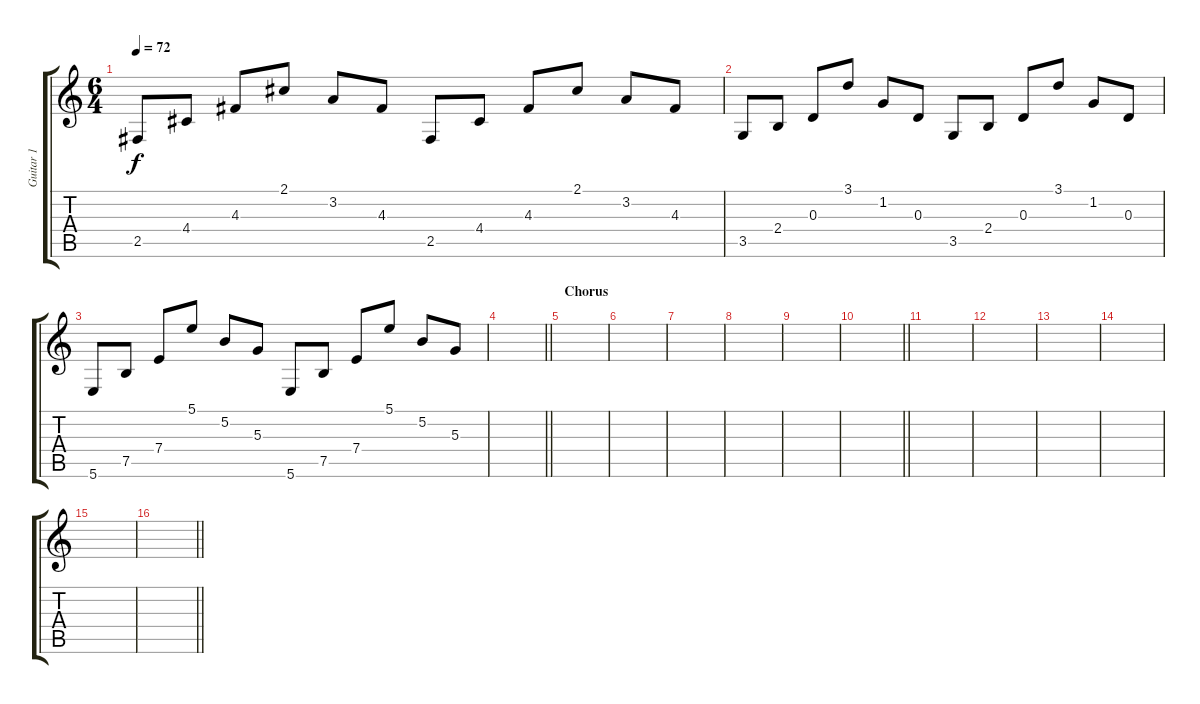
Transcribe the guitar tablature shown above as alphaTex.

\track ("Guitar 1" "Guitar 1") {instrument electricguitarclean}
\staff {score tabs}
\tuning (B3 Gb3 D3 A2 E2 B1) {hide}
\ts (6 4)
\tempo 72
\clef g2
\ks c
2.5.8{dy f} 4.4.8 4.3.8 2.1.8 3.2.8 4.3.8 2.5.8 4.4.8 4.3.8 2.1.8 3.2.8 4.3.8 |
3.5.8 2.4.8 0.3.8 3.1.8 1.2.8 0.3.8 3.5.8 2.4.8 0.3.8 3.1.8 1.2.8 0.3.8 |
5.6.8 7.5.8 7.4.8 5.1.8 5.2.8 5.3.8 5.6.8 7.5.8 7.4.8 5.1.8 5.2.8 5.3.8 |
\barLineRight lightlight
|
\section ("" "Chorus")
|
|
|
|
|
\barLineRight lightlight
|
\section ("" "")
|
|
|
|
|
\barLineRight lightlight
